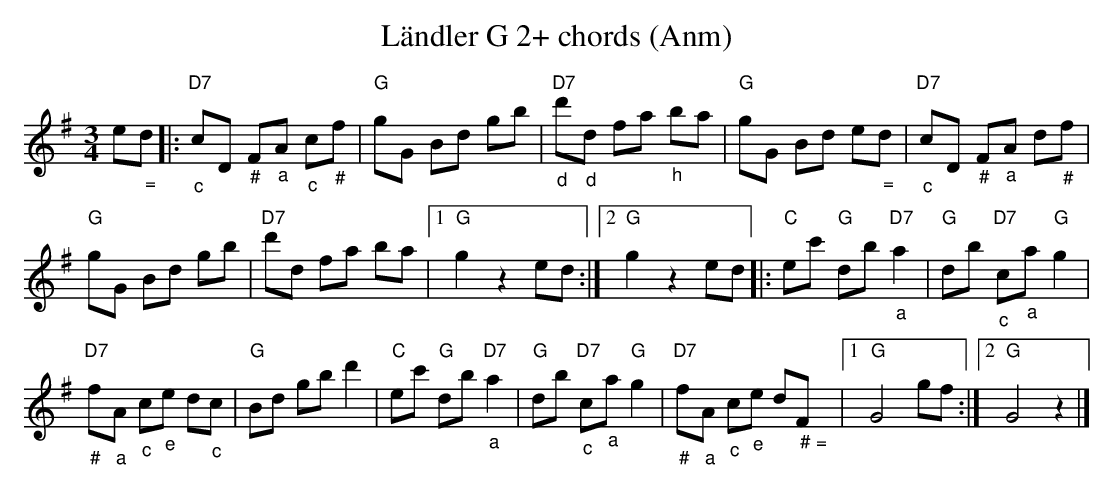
X:1
T:L\"andler G 2+ chords (Anm)
M:3/4
L:1/8
K:Gmaj%%MIDI gchordon
e"_ ="d |: "D7""_c"cD "_#"F"_a"A "_c"c"_#"f | "G"gG Bd gb | "D7""_d"d'"_d"d fa "_h"ba | "G"gG Bd e"_ ="d | "D7""_c"cD "_#"F"_a"A d"_#"f |
"G"gG Bd gb | "D7"d'd fa ba |1 "G"g2z2ed :|2 "G"g2z2ed |: "C"ec' "G"db"D7""_a"a2 | "G"db "D7""_c"c"_a"a"G"g2 |
"D7""_#"f"_a"A "_c"c"_e"e d"_c"c | "G"Bd gbd'2 | "C"ec' "G"db"D7""_a"a2 | "G"db "D7""_c"c"_a"a"G"g2 | "D7""_#"f"_a"A "_c"c"_e"e d"_  # ="F |1 "G"G4gf :|2 "G"G4z2 |]
